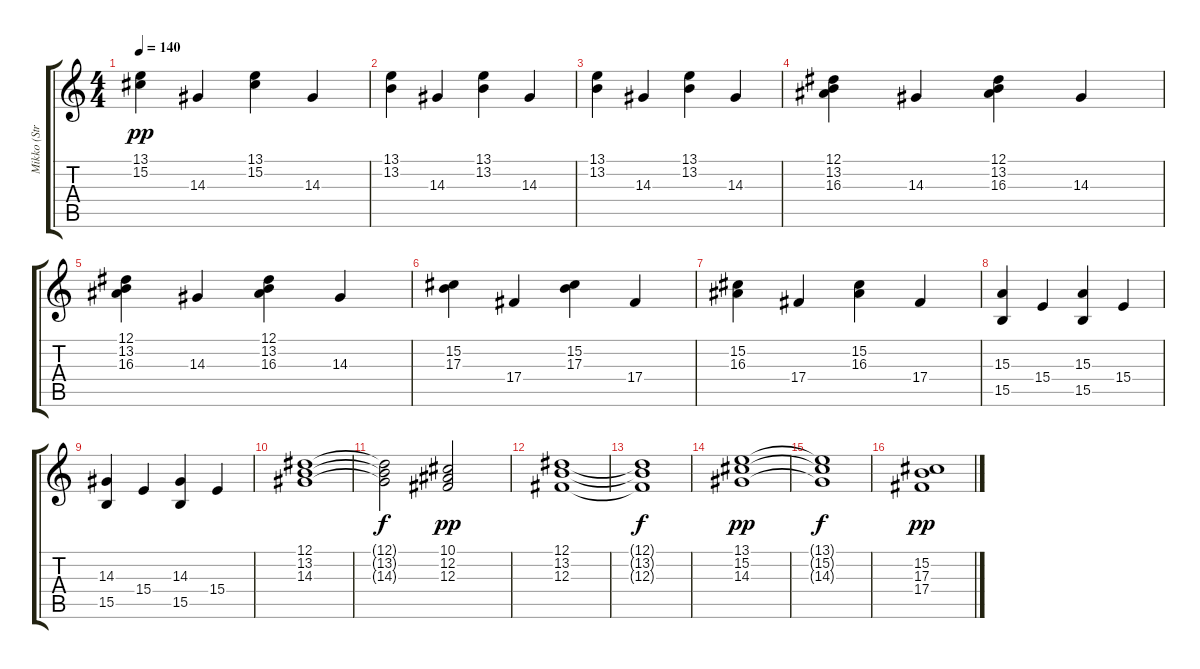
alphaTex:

\track ("Mikko (Strings)" "Mikko (Str") {instrument stringensemble1}
\staff {score tabs}
\tuning (Eb4 Bb3 Gb3 Db3 Ab2 Eb2) {hide}
\ts (4 4)
\tempo 140
\clef g2
\ks c
(13.1 15.2).4{dy pp} 14.3.4 (13.1 15.2).4 14.3.4 |
(13.1 13.2).4 14.3.4 (13.1 13.2).4 14.3.4 |
(13.1 13.2).4 14.3.4 (13.1 13.2).4 14.3.4 |
(12.1 13.2 16.3).4 14.3.4 (12.1 13.2 16.3).4 14.3.4 |
(12.1 13.2 16.3).4 14.3.4 (12.1 13.2 16.3).4 14.3.4 |
(15.2 17.3).4 17.4.4 (15.2 17.3).4 17.4.4 |
(15.2 16.3).4 17.4.4 (15.2 16.3).4 17.4.4 |
(15.3 15.5).4{volume 11 instrument stringensemble1} 15.4.4 (15.3 15.5).4 15.4.4 |
(14.3 15.5).4 15.4.4 (14.3 15.5).4 15.4.4 |
(12.1 13.2 14.3).1{volume 11 instrument stringensemble1} |
(12.1{t} 13.2{t} 14.3{t}).2{dy f} (10.1 12.2 12.3).2{dy pp} |
(12.1 13.2 12.3).1 |
(12.1{t} 13.2{t} 12.3{t}).1{dy f} |
(13.1 15.2 14.3).1{dy pp} |
(13.1{t} 15.2{t} 14.3{t}).1{dy f} |
(15.2 17.3 17.4).1{dy pp}
